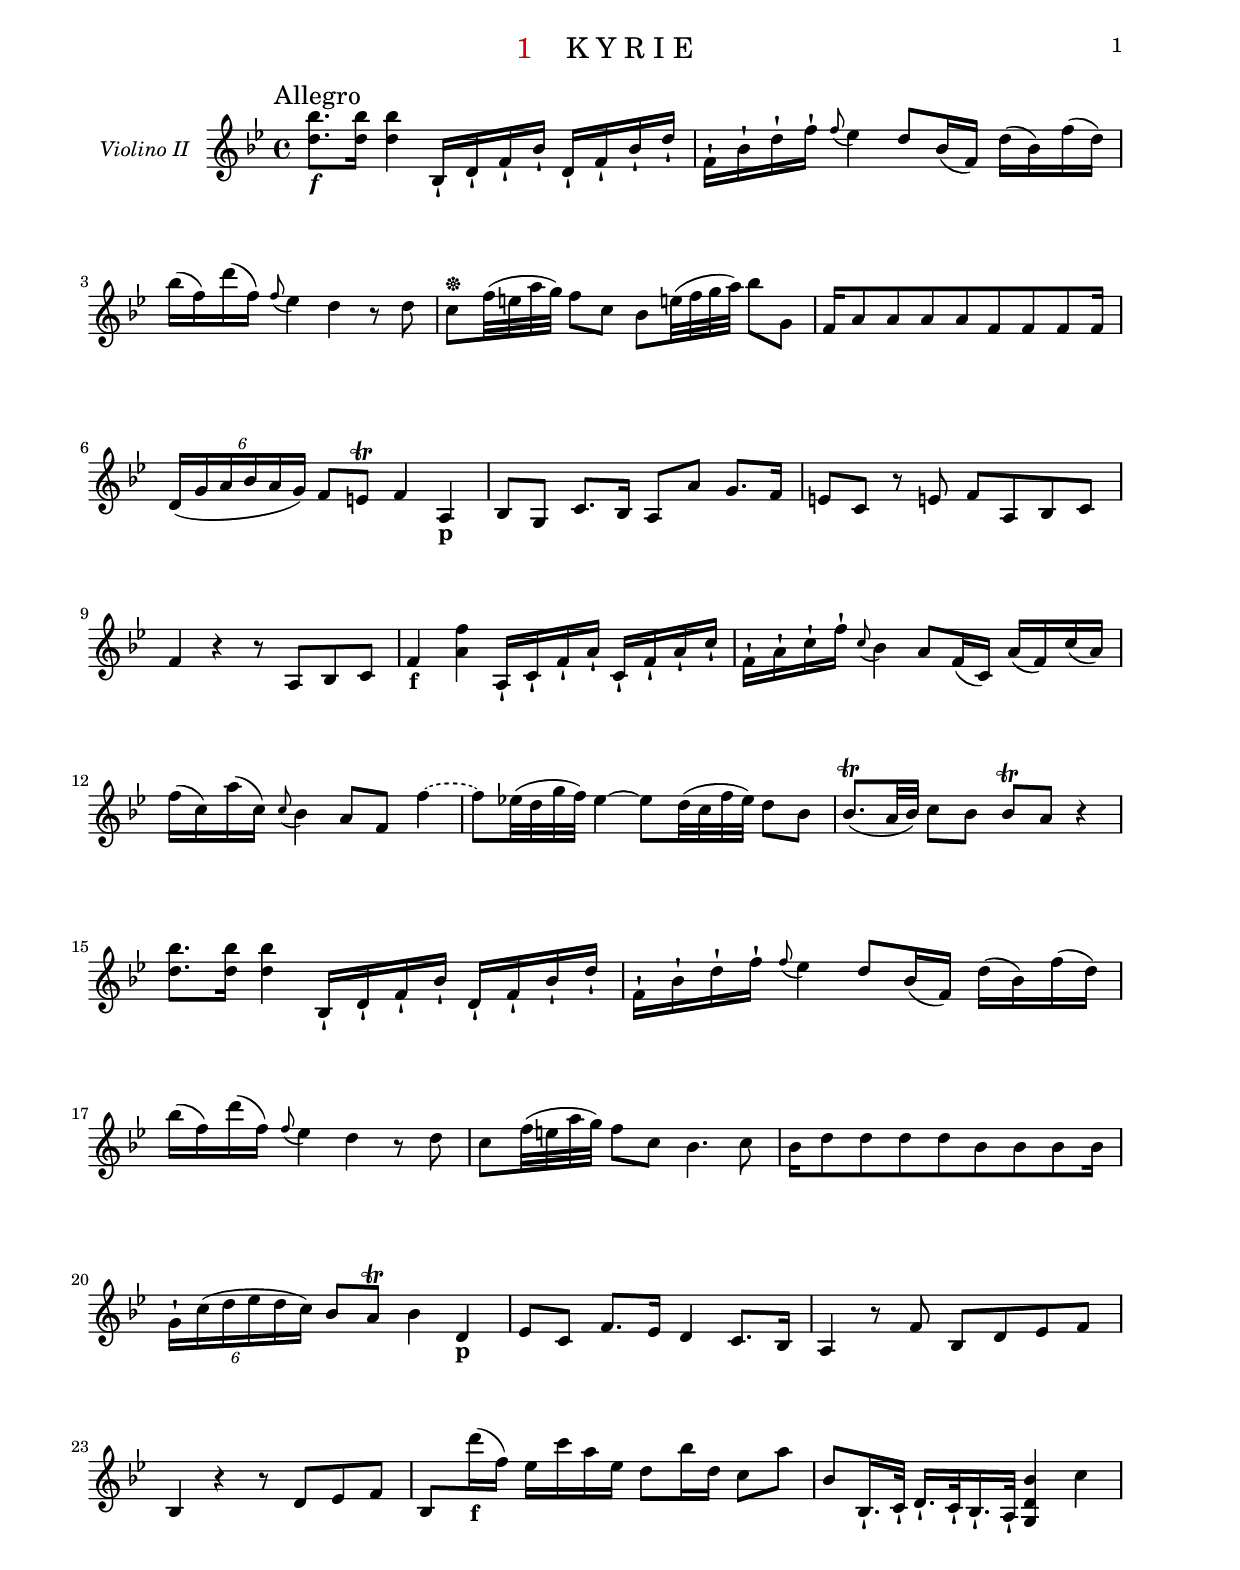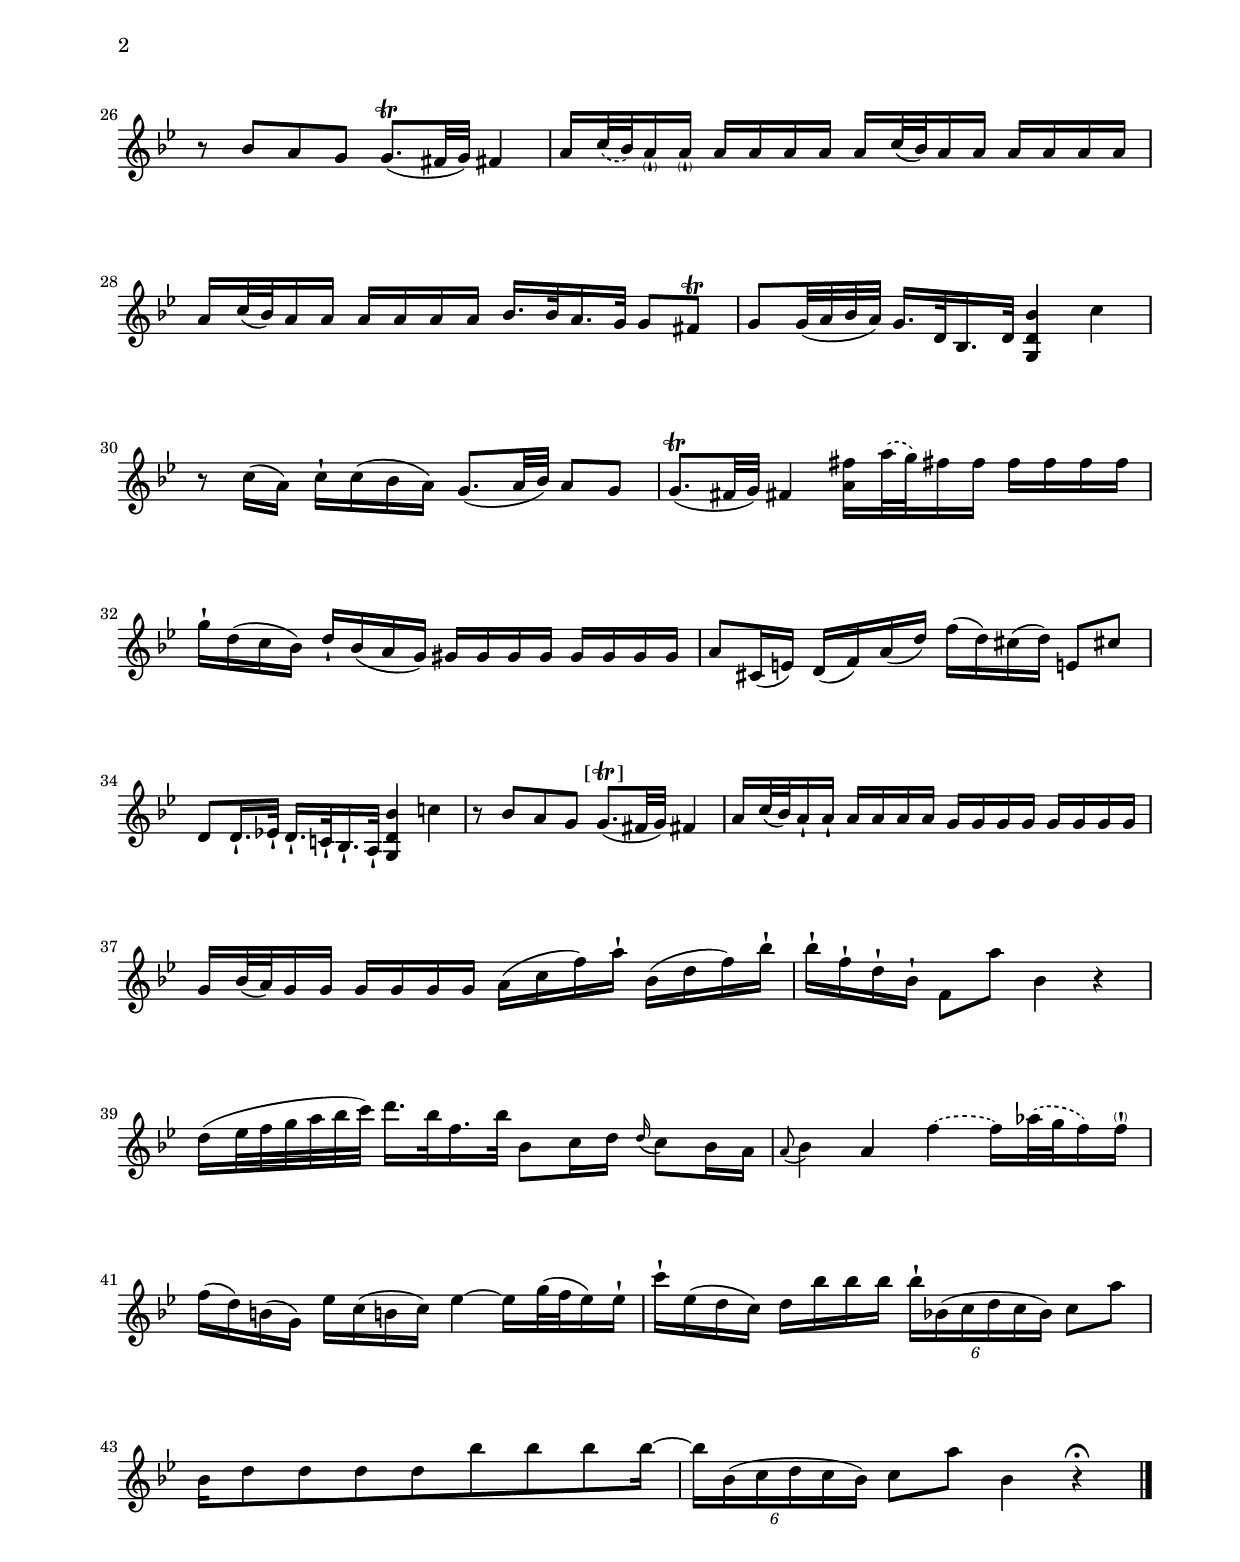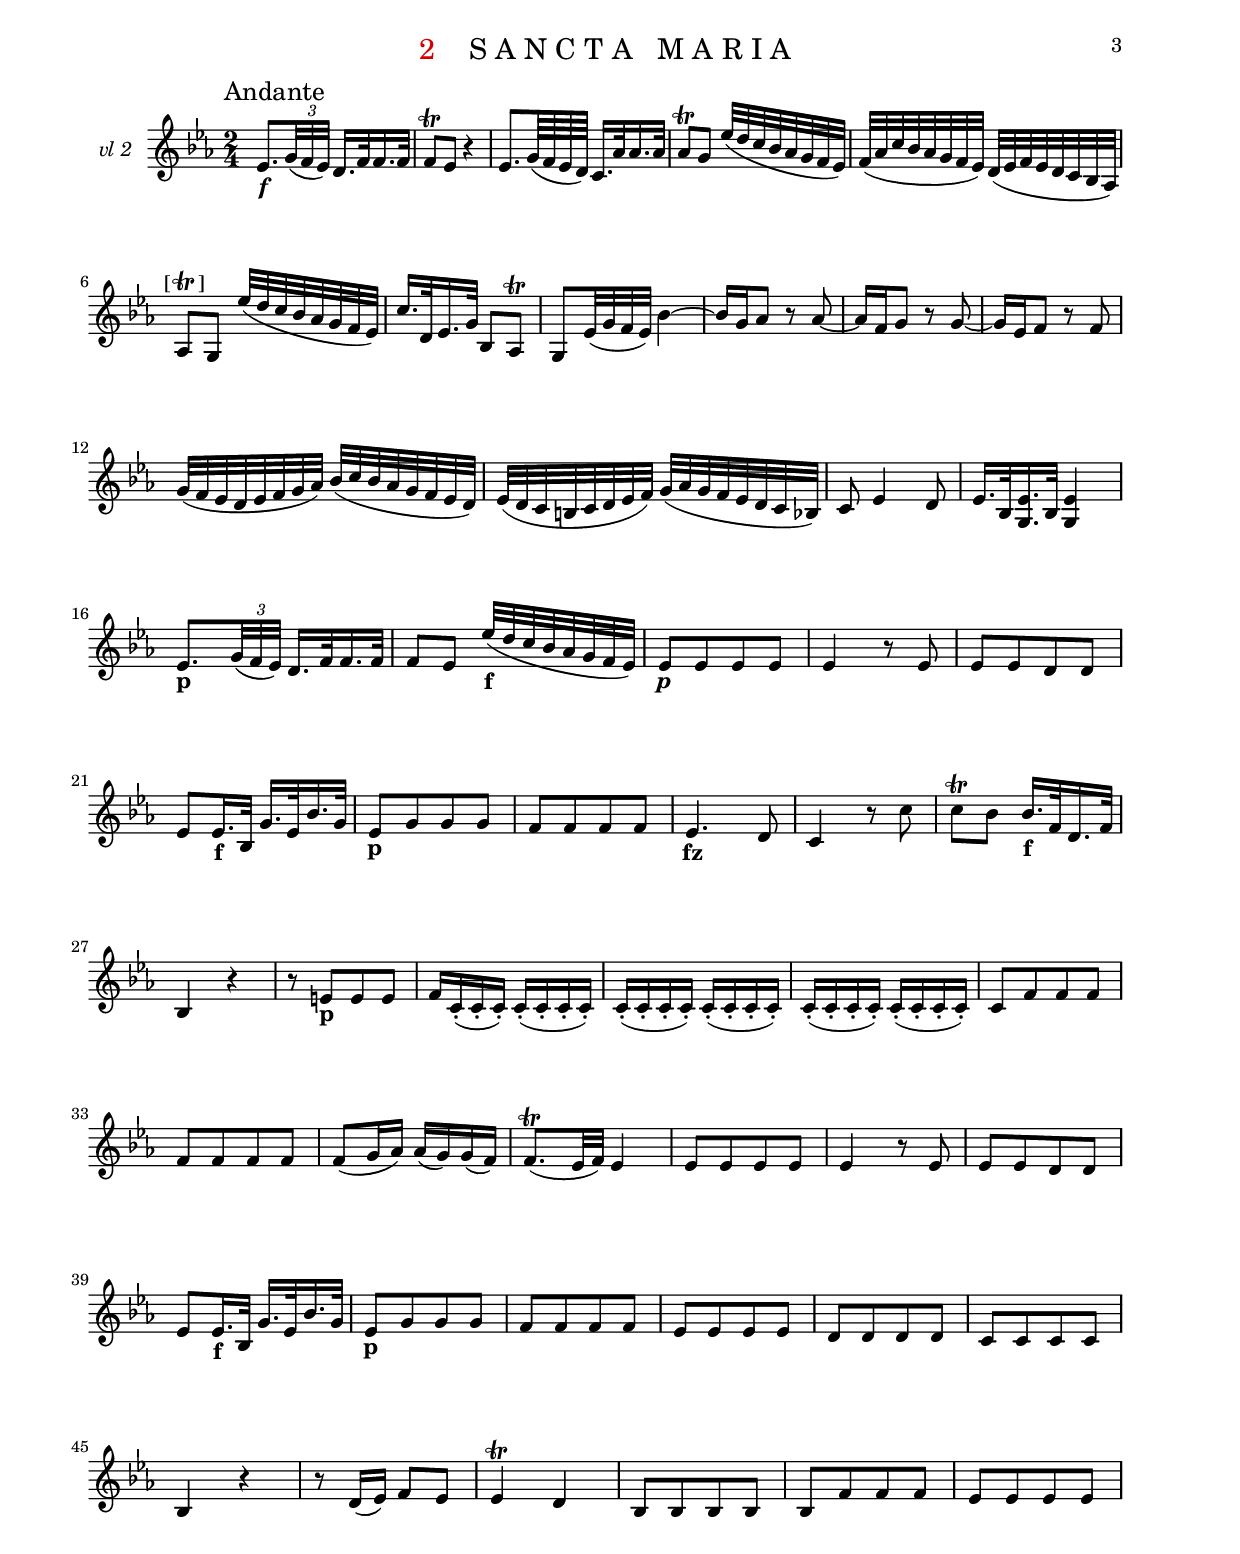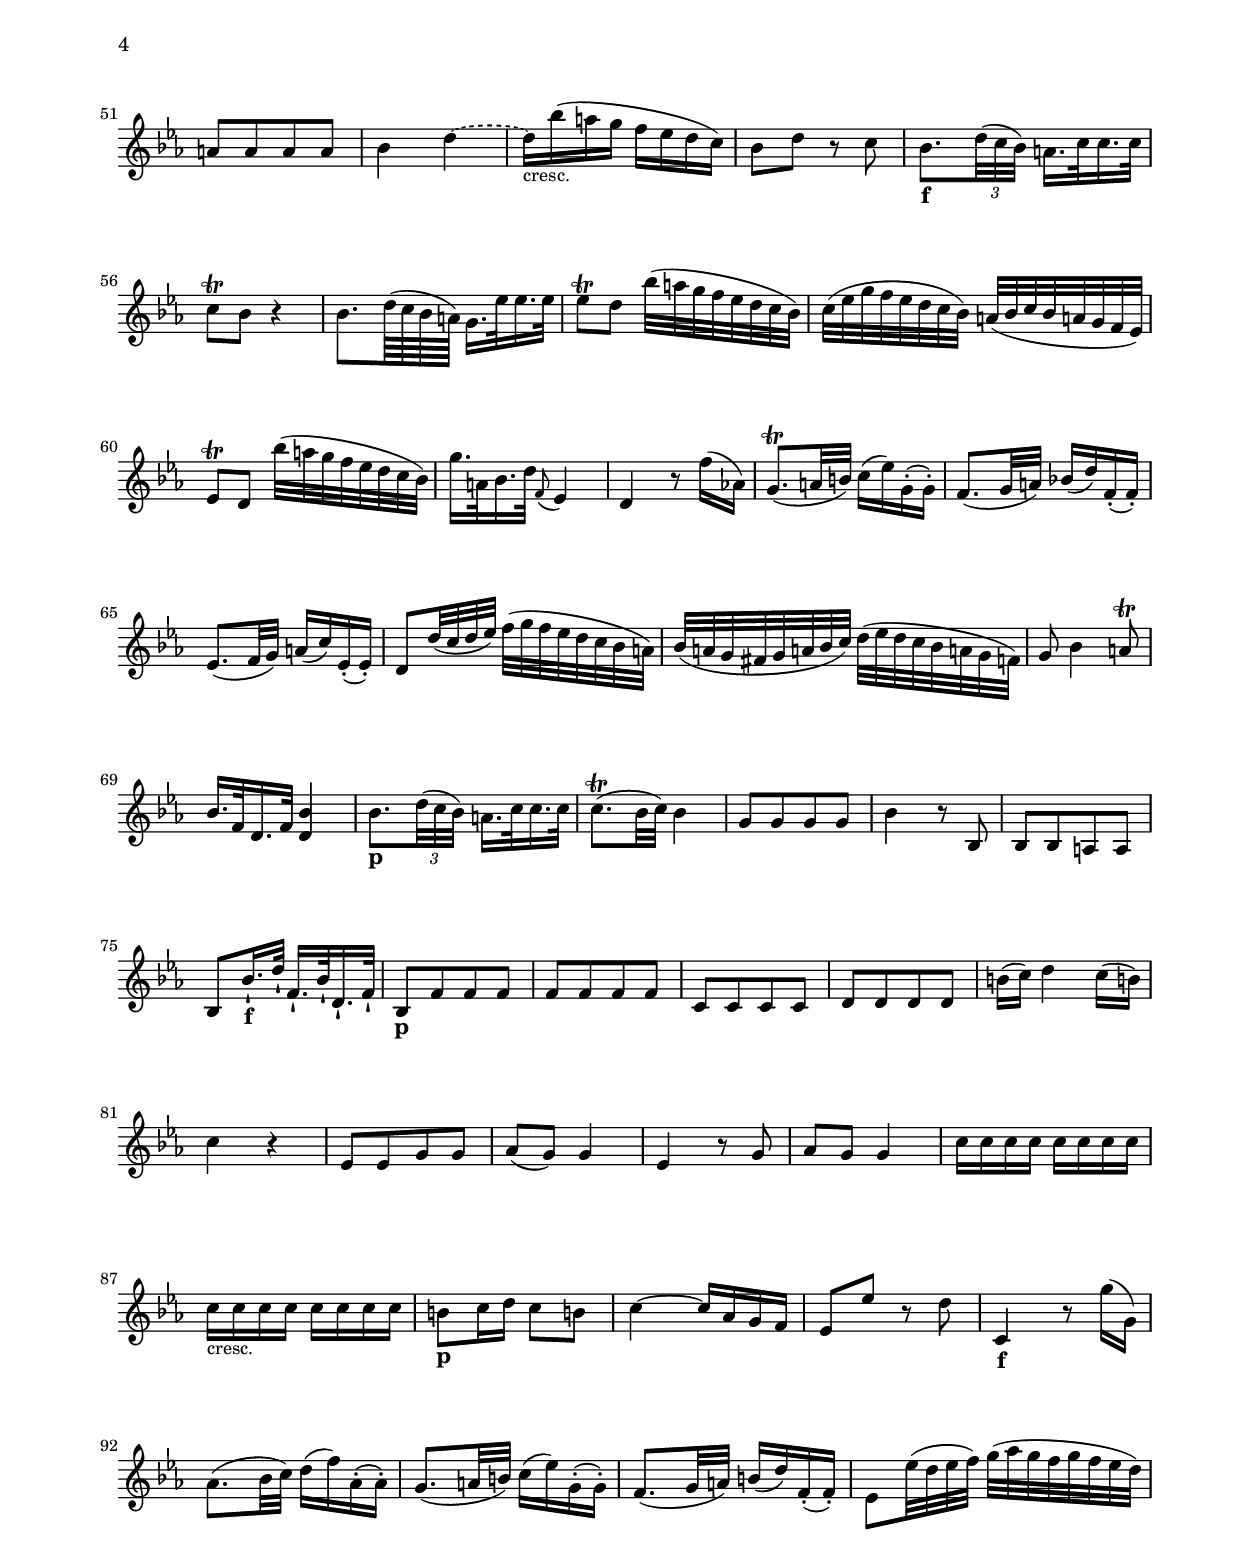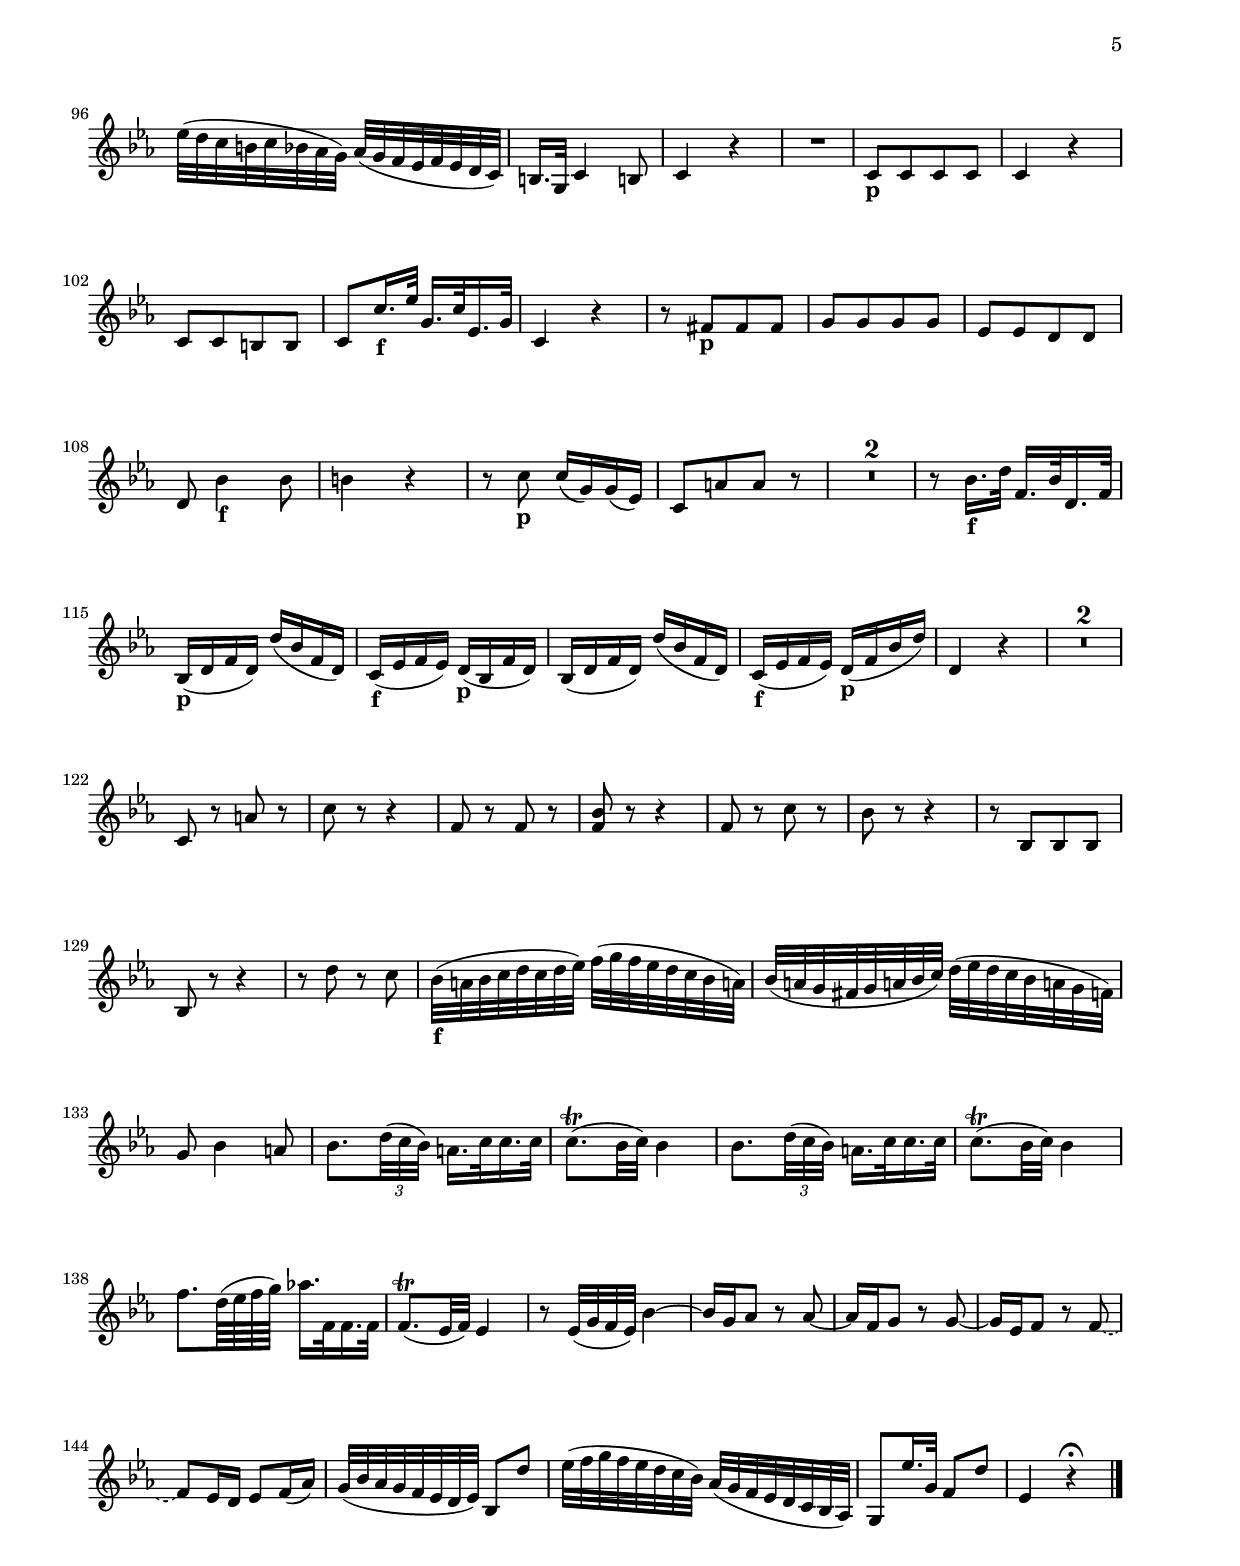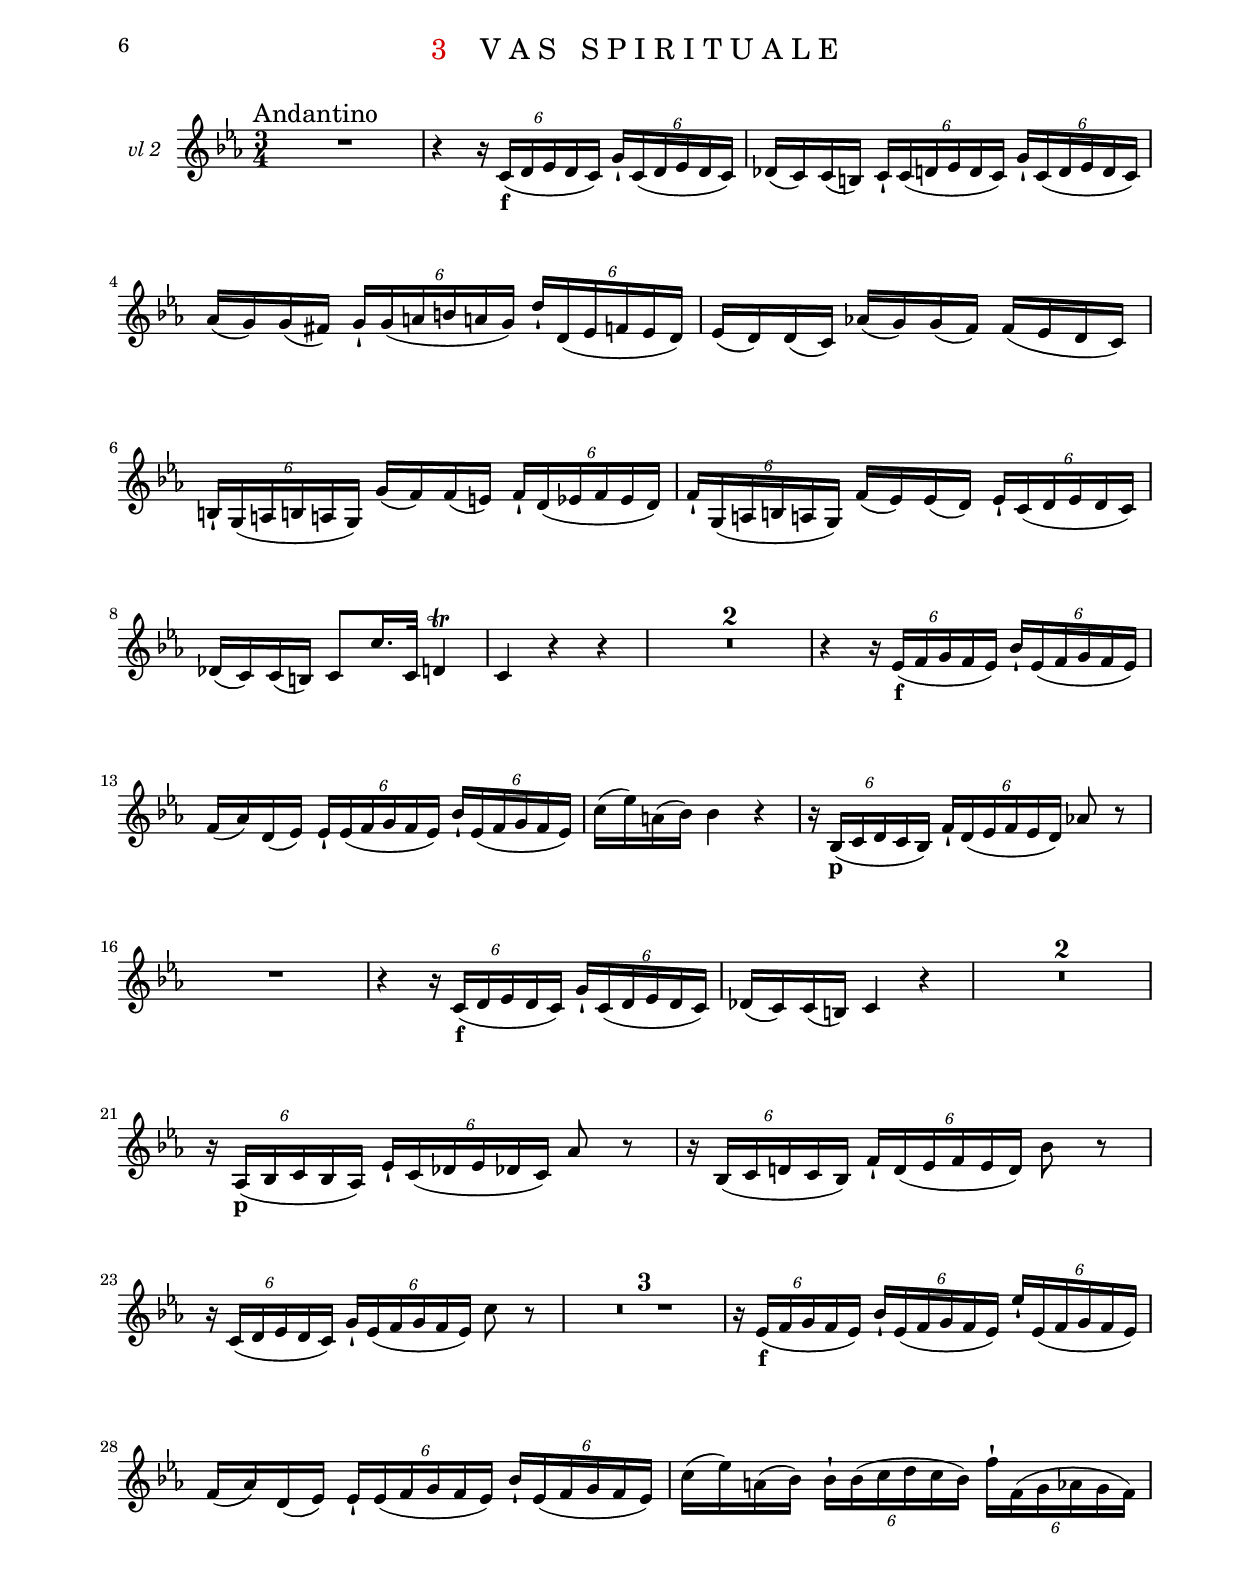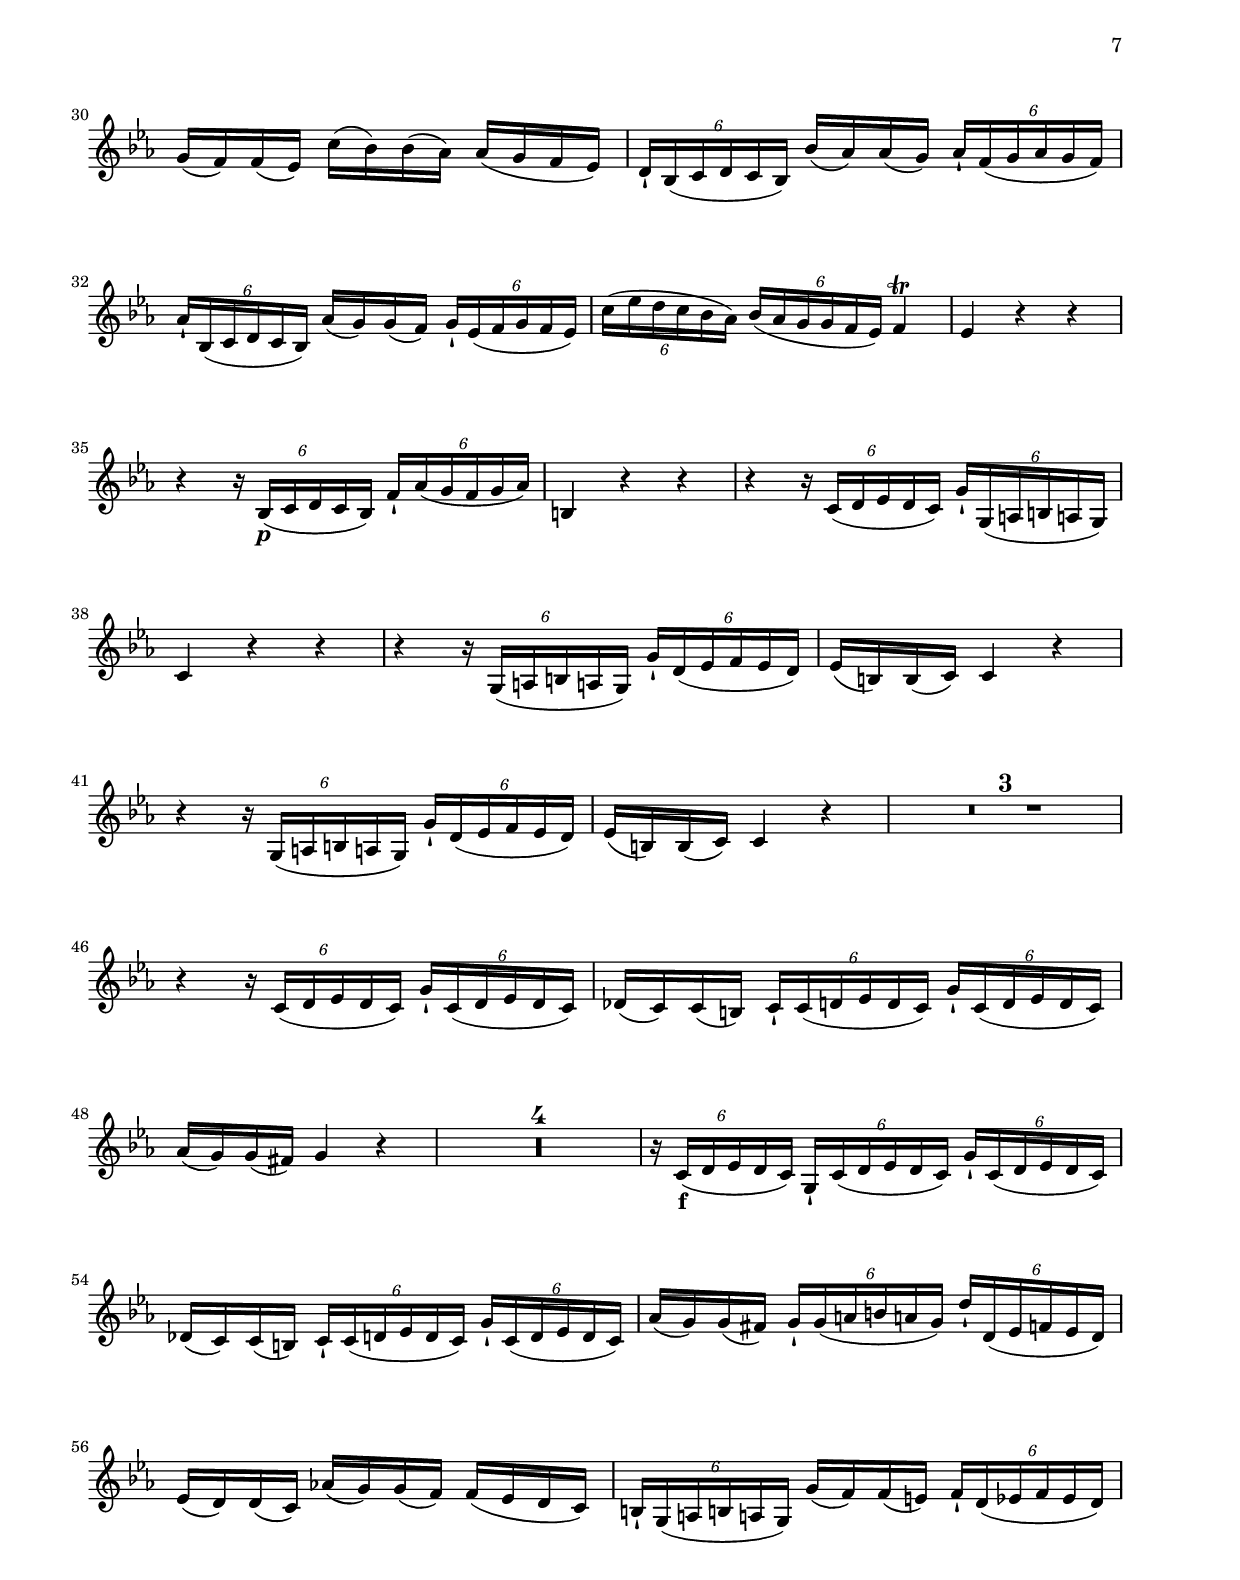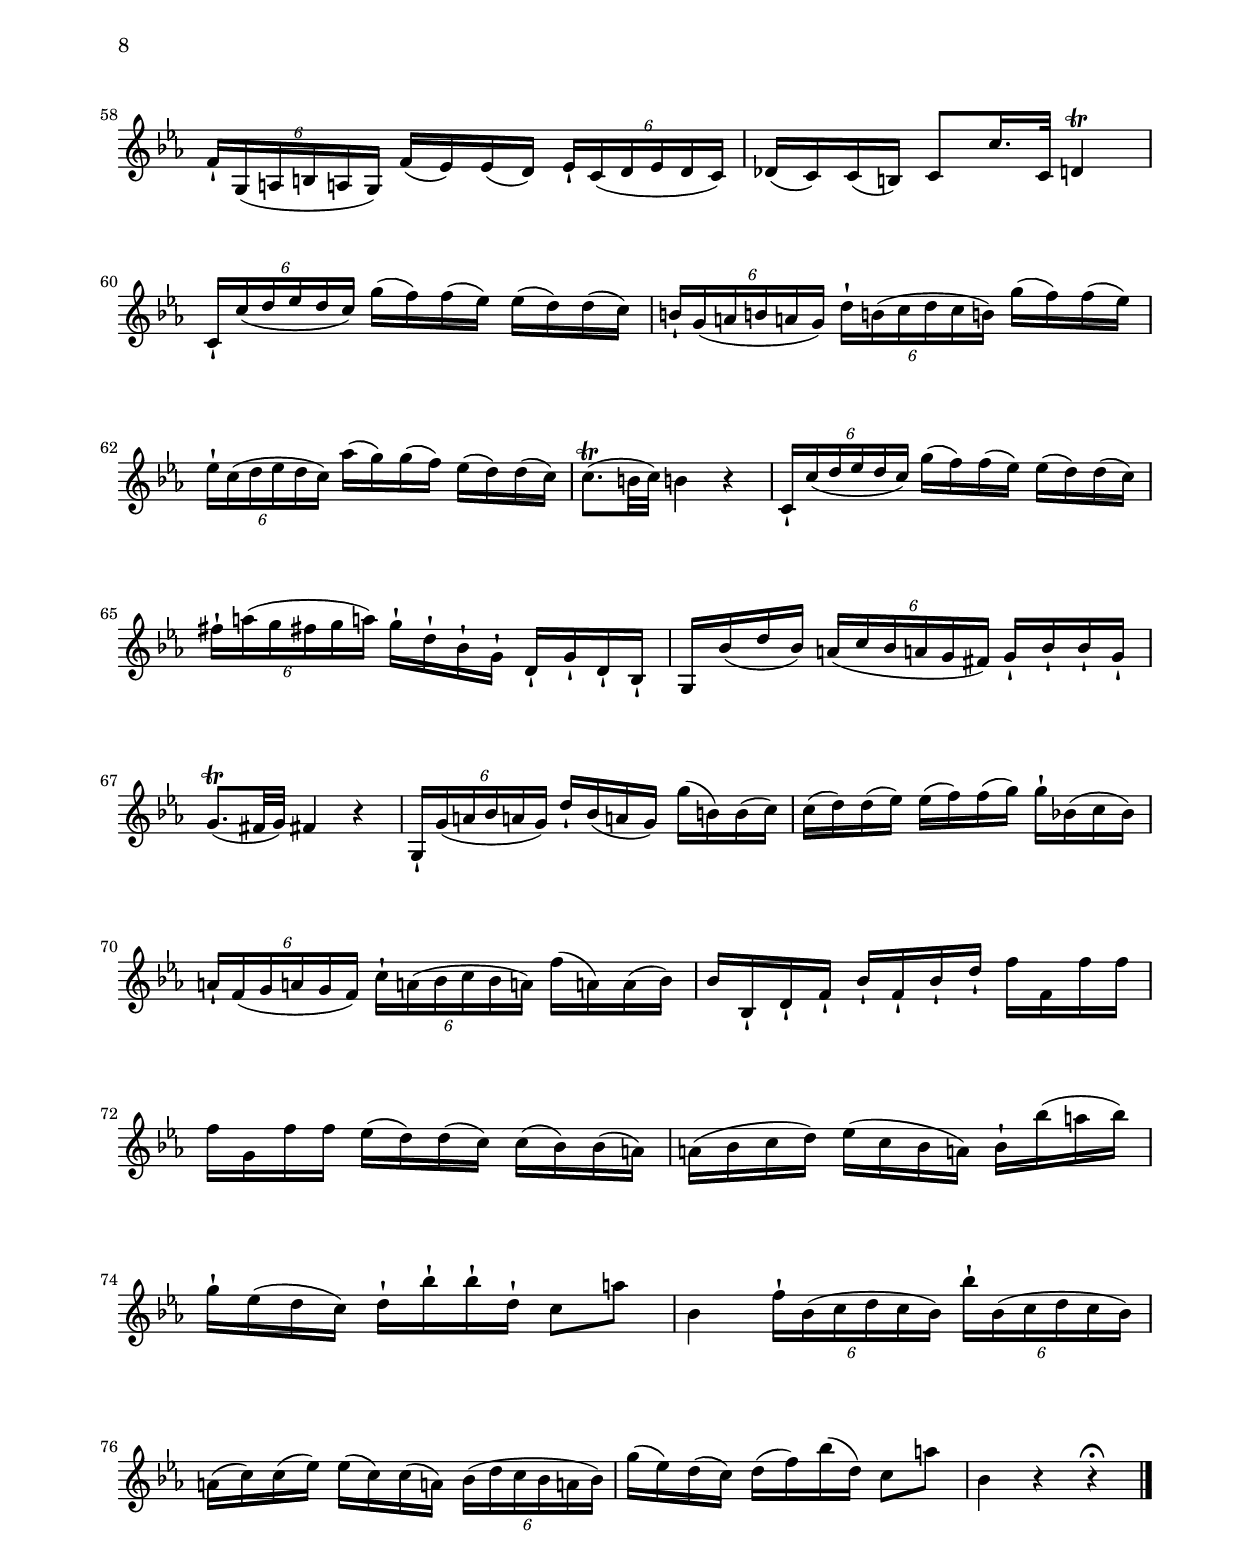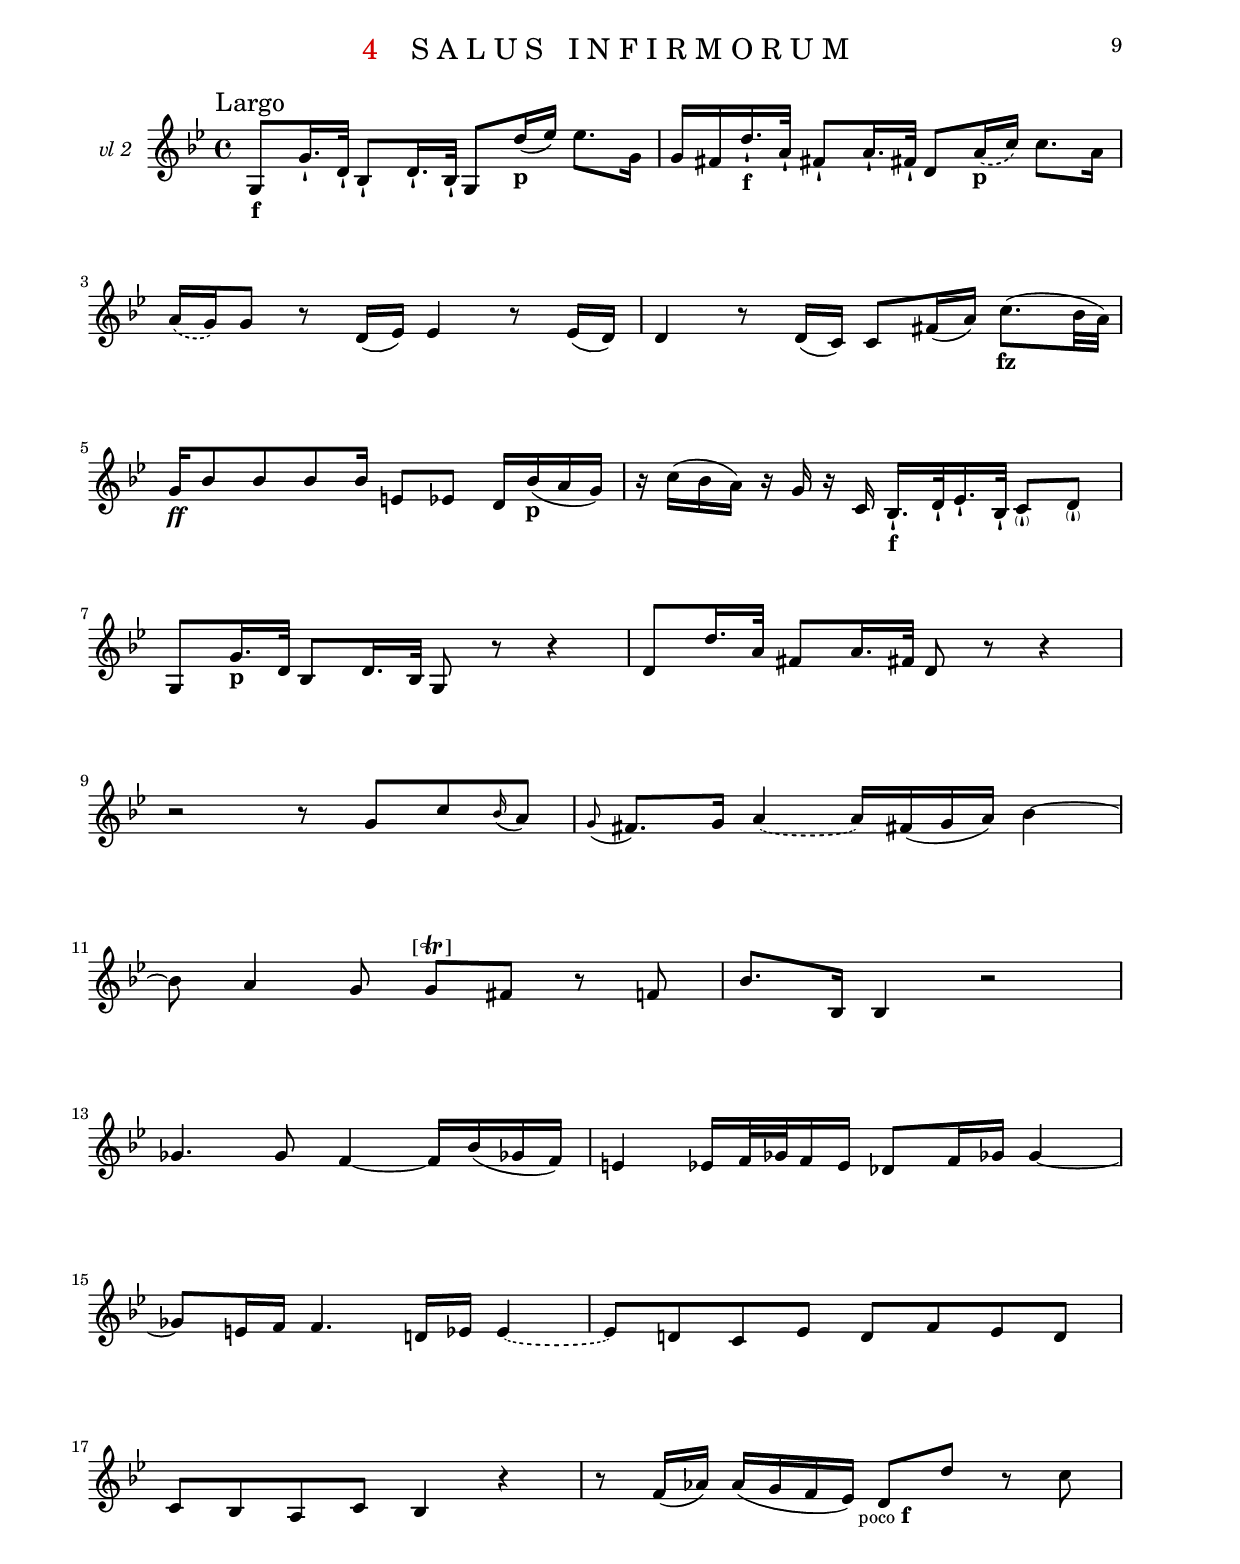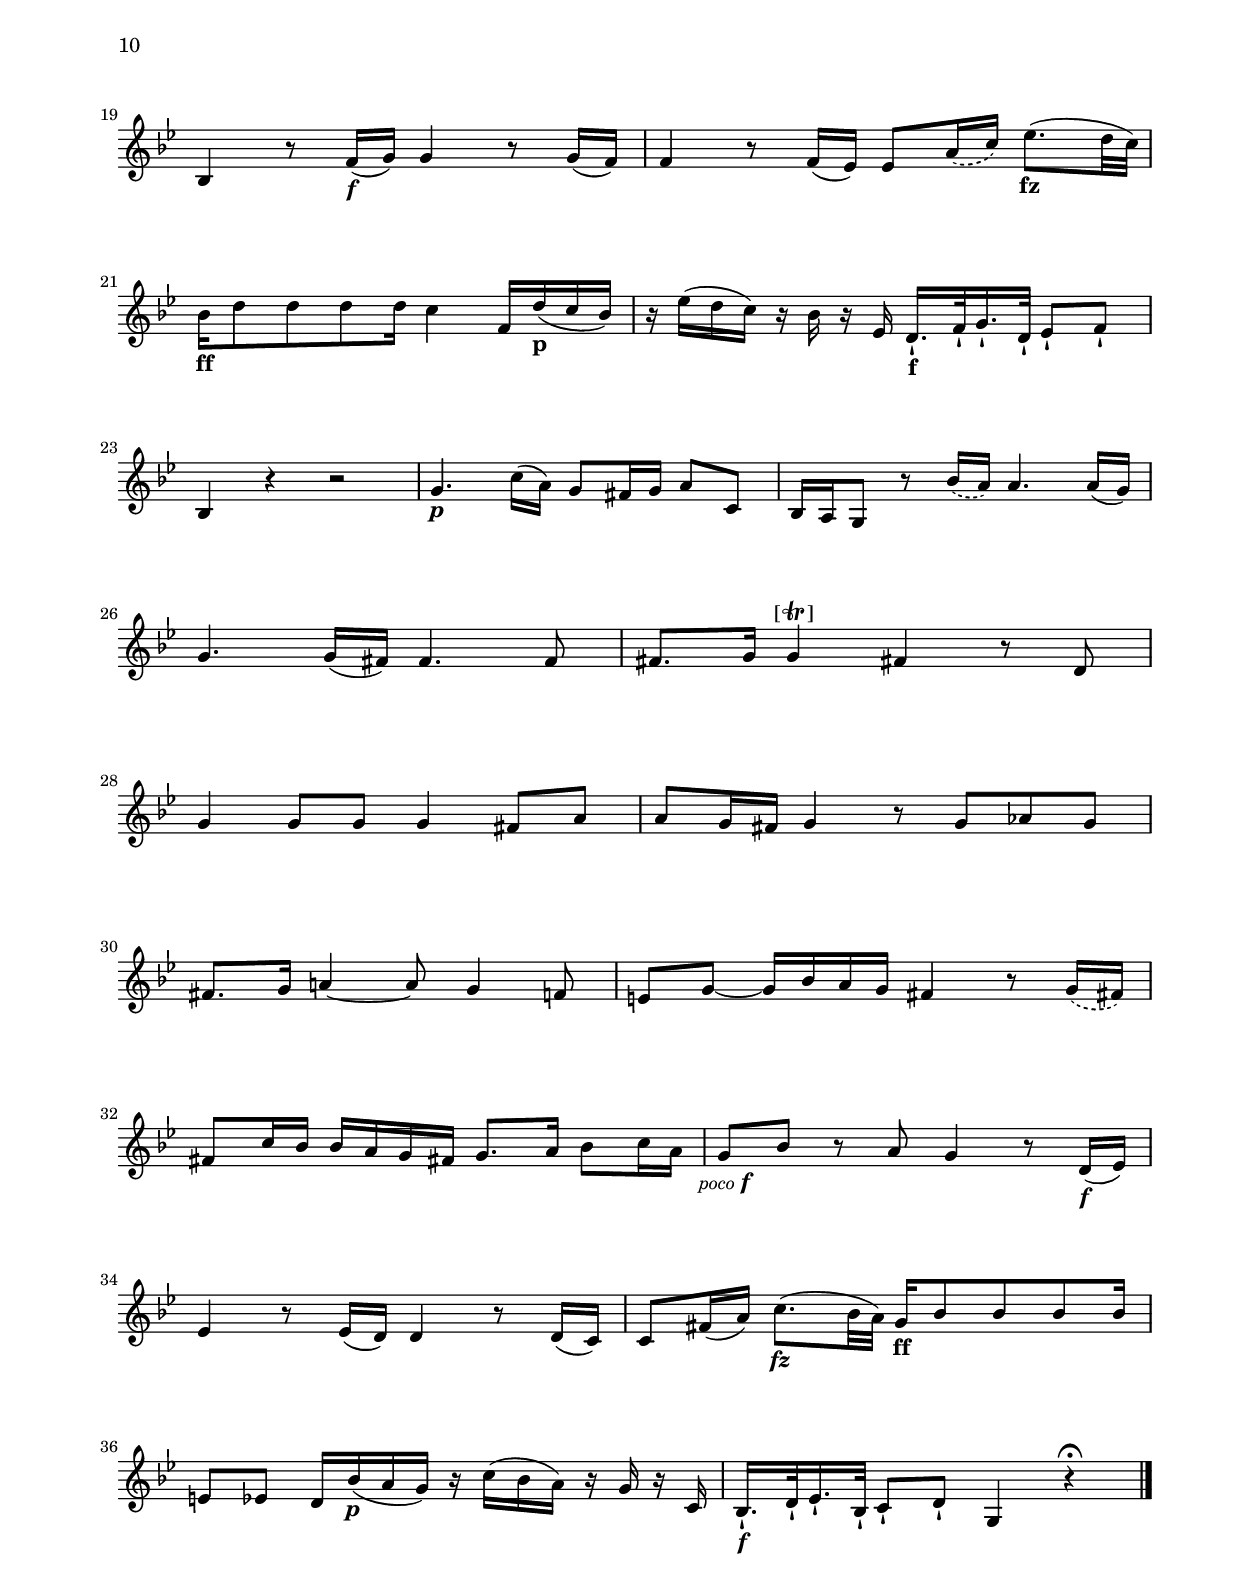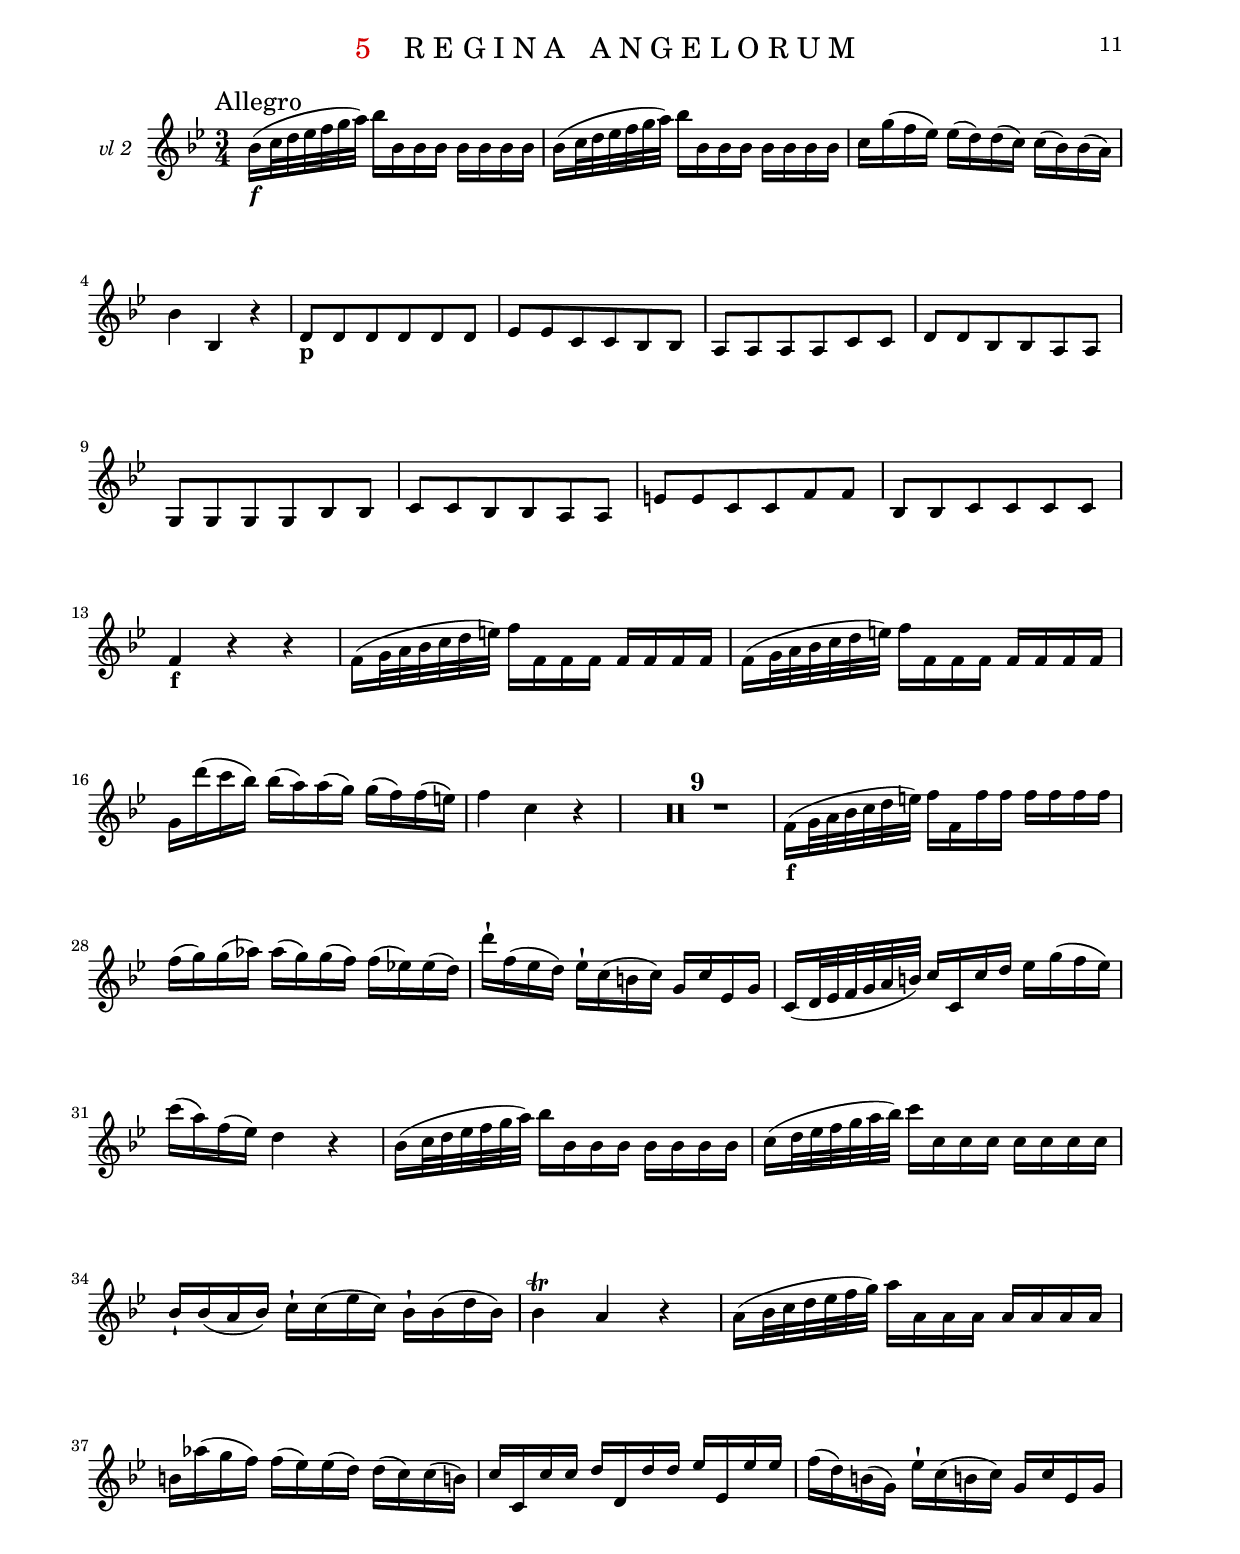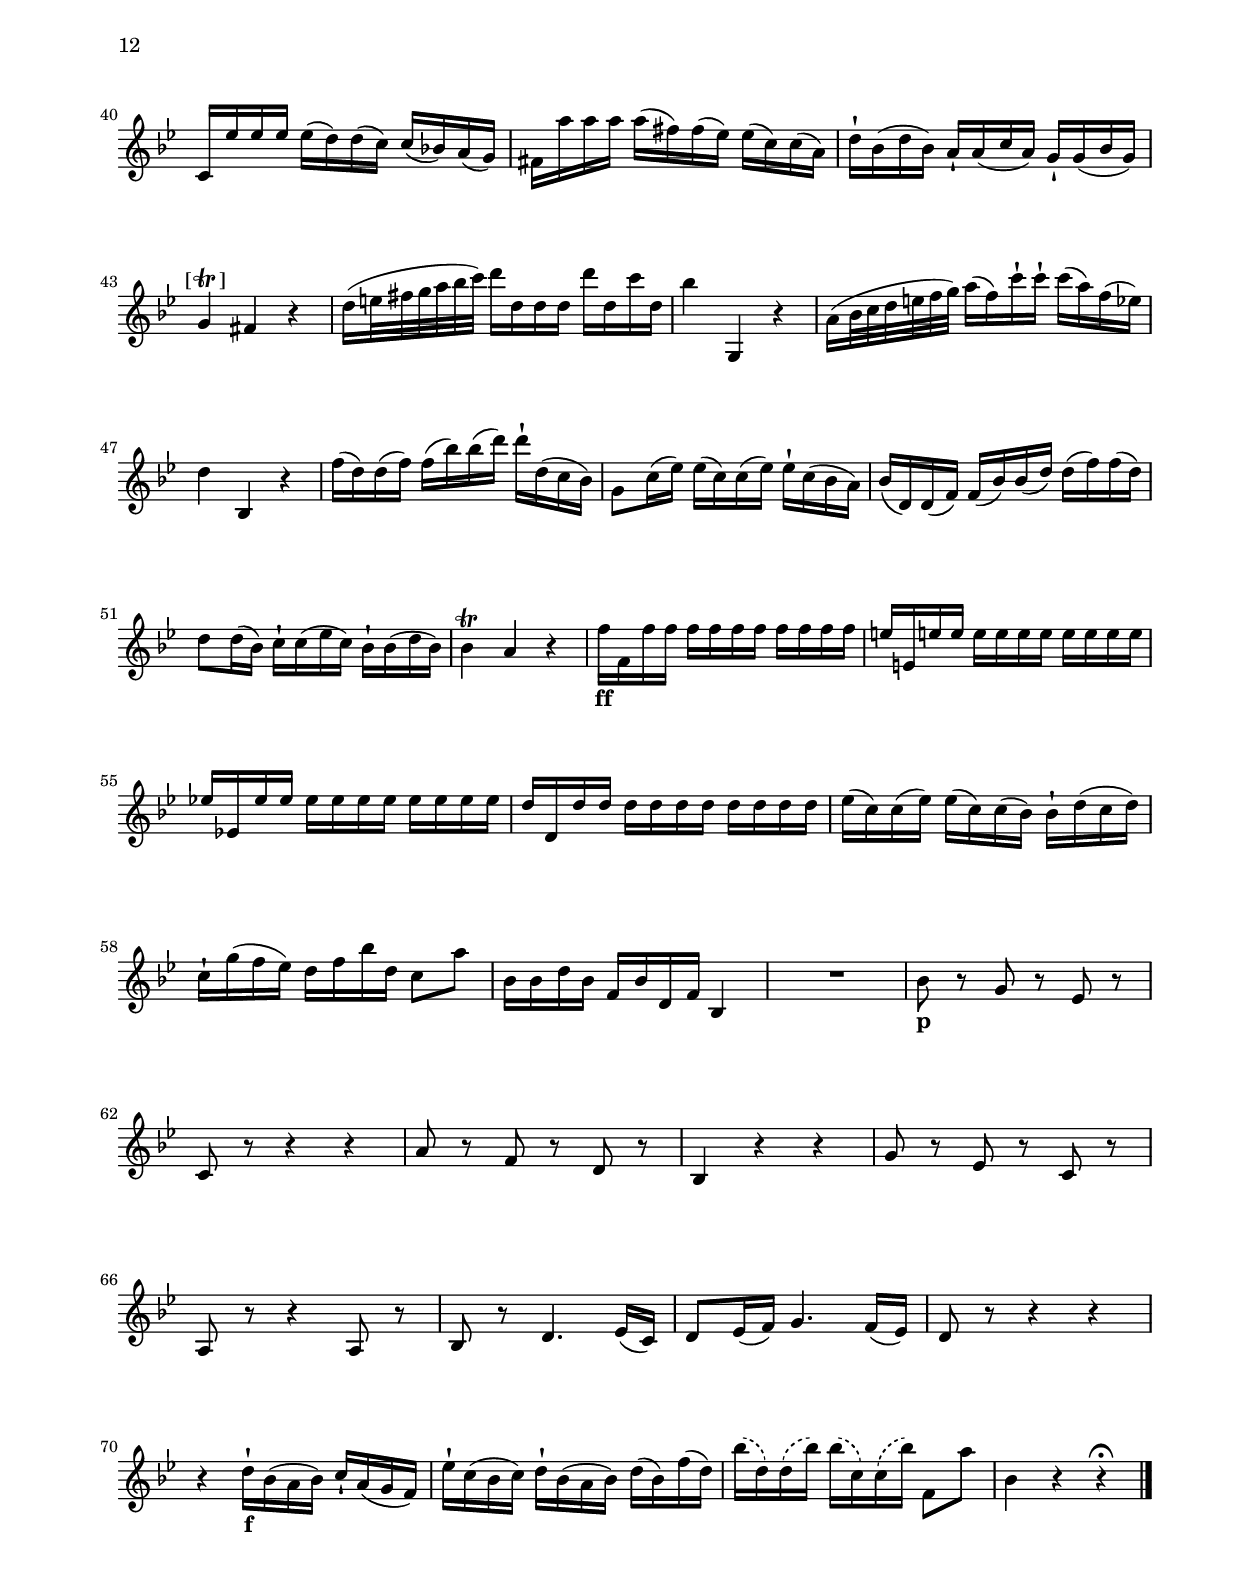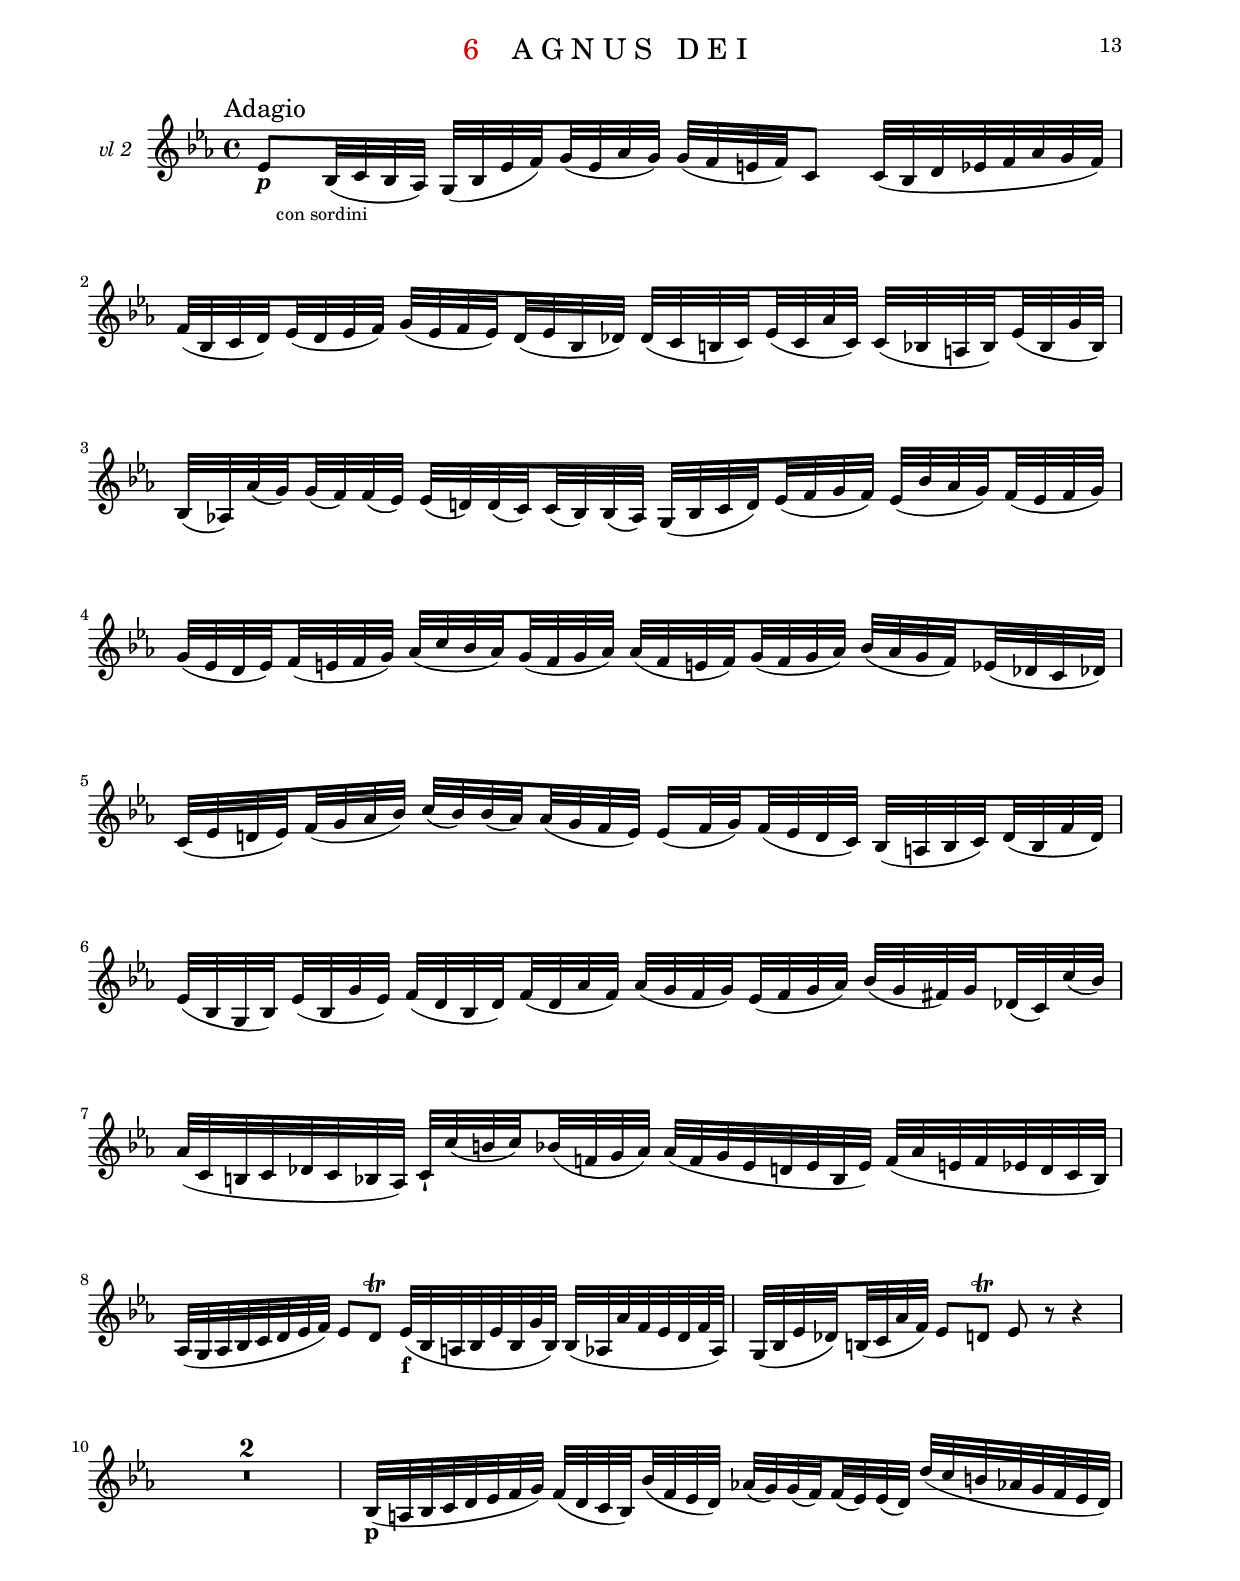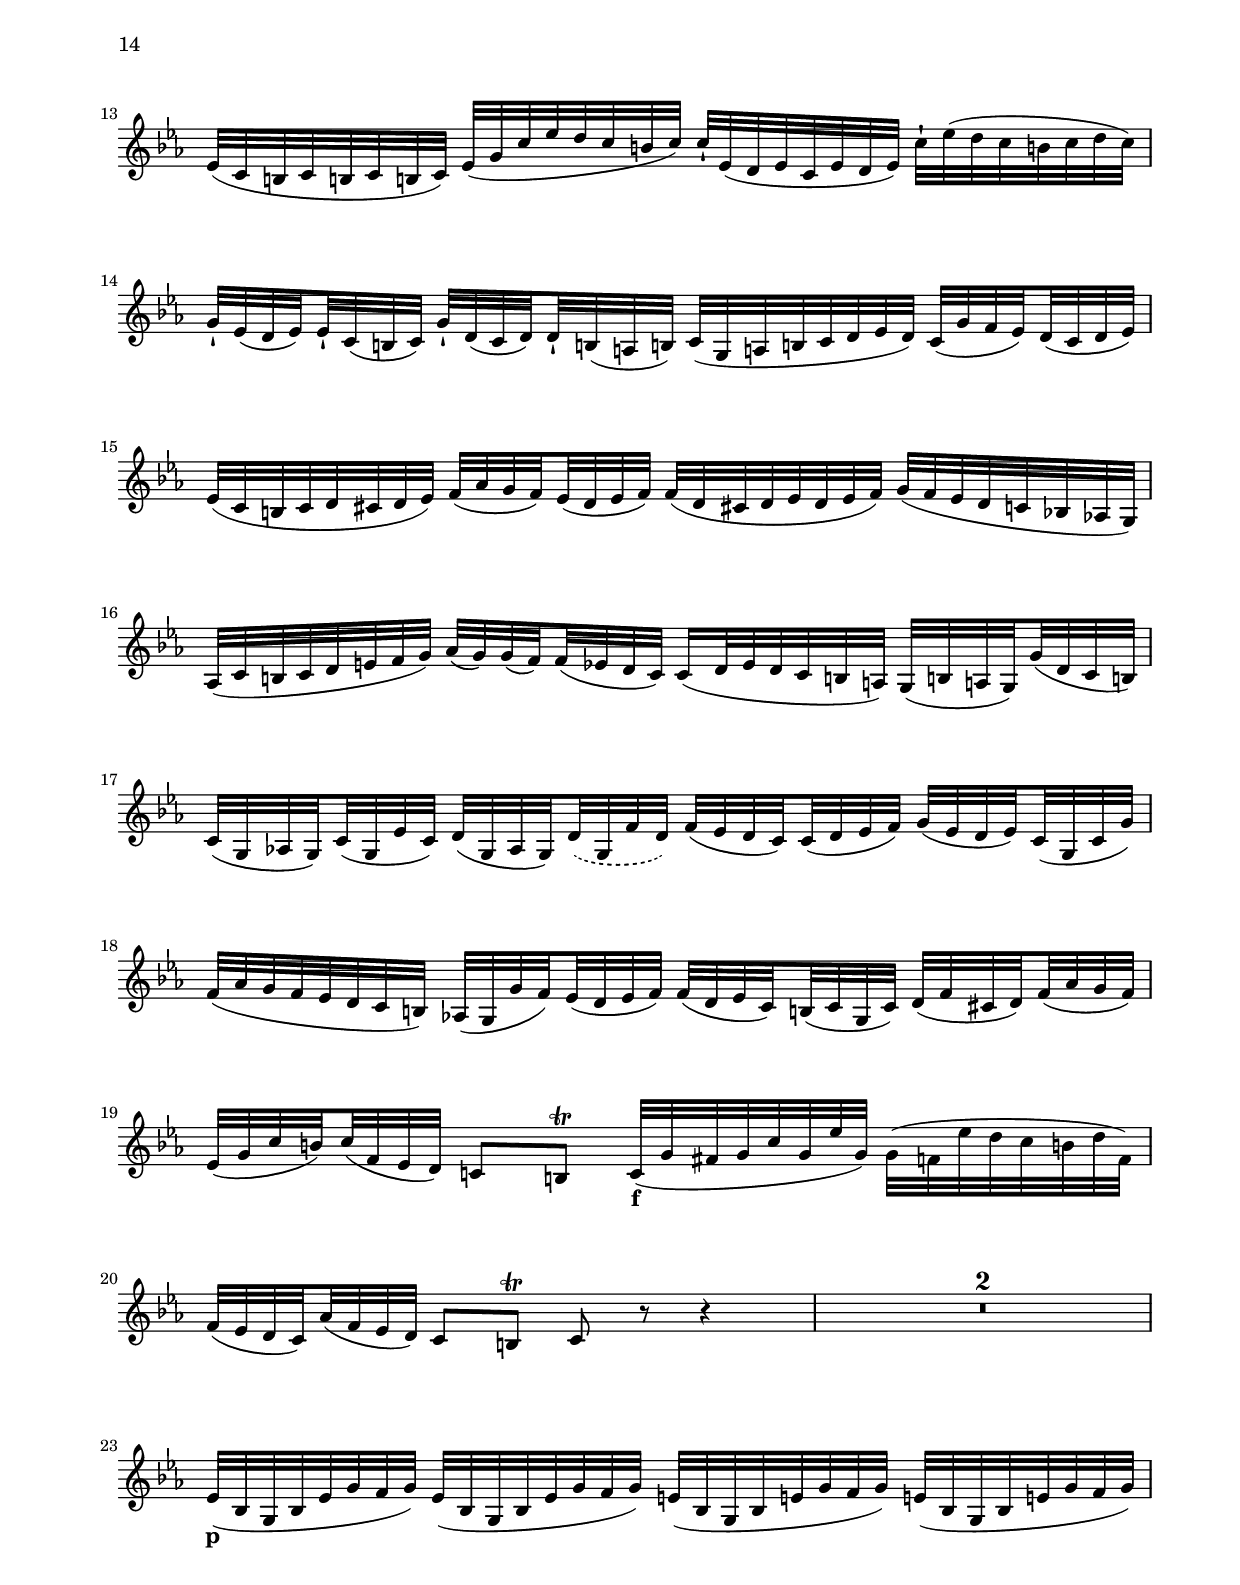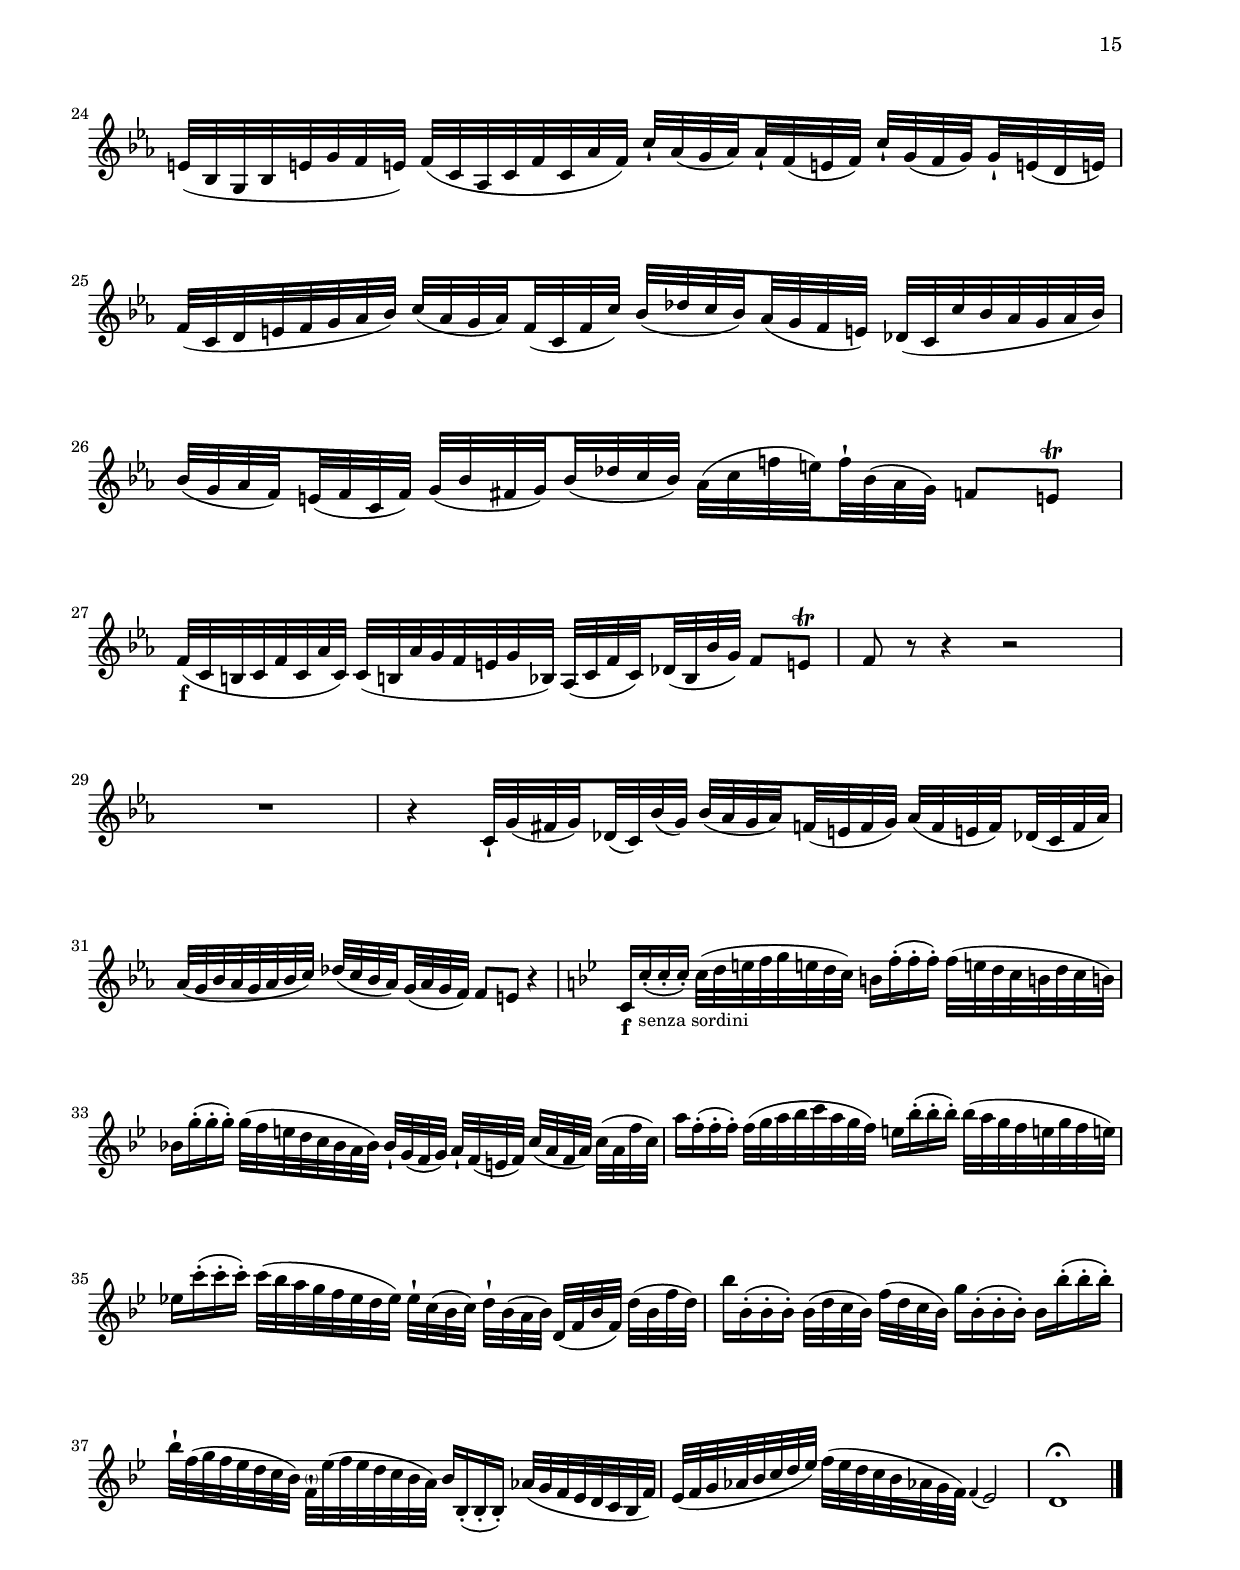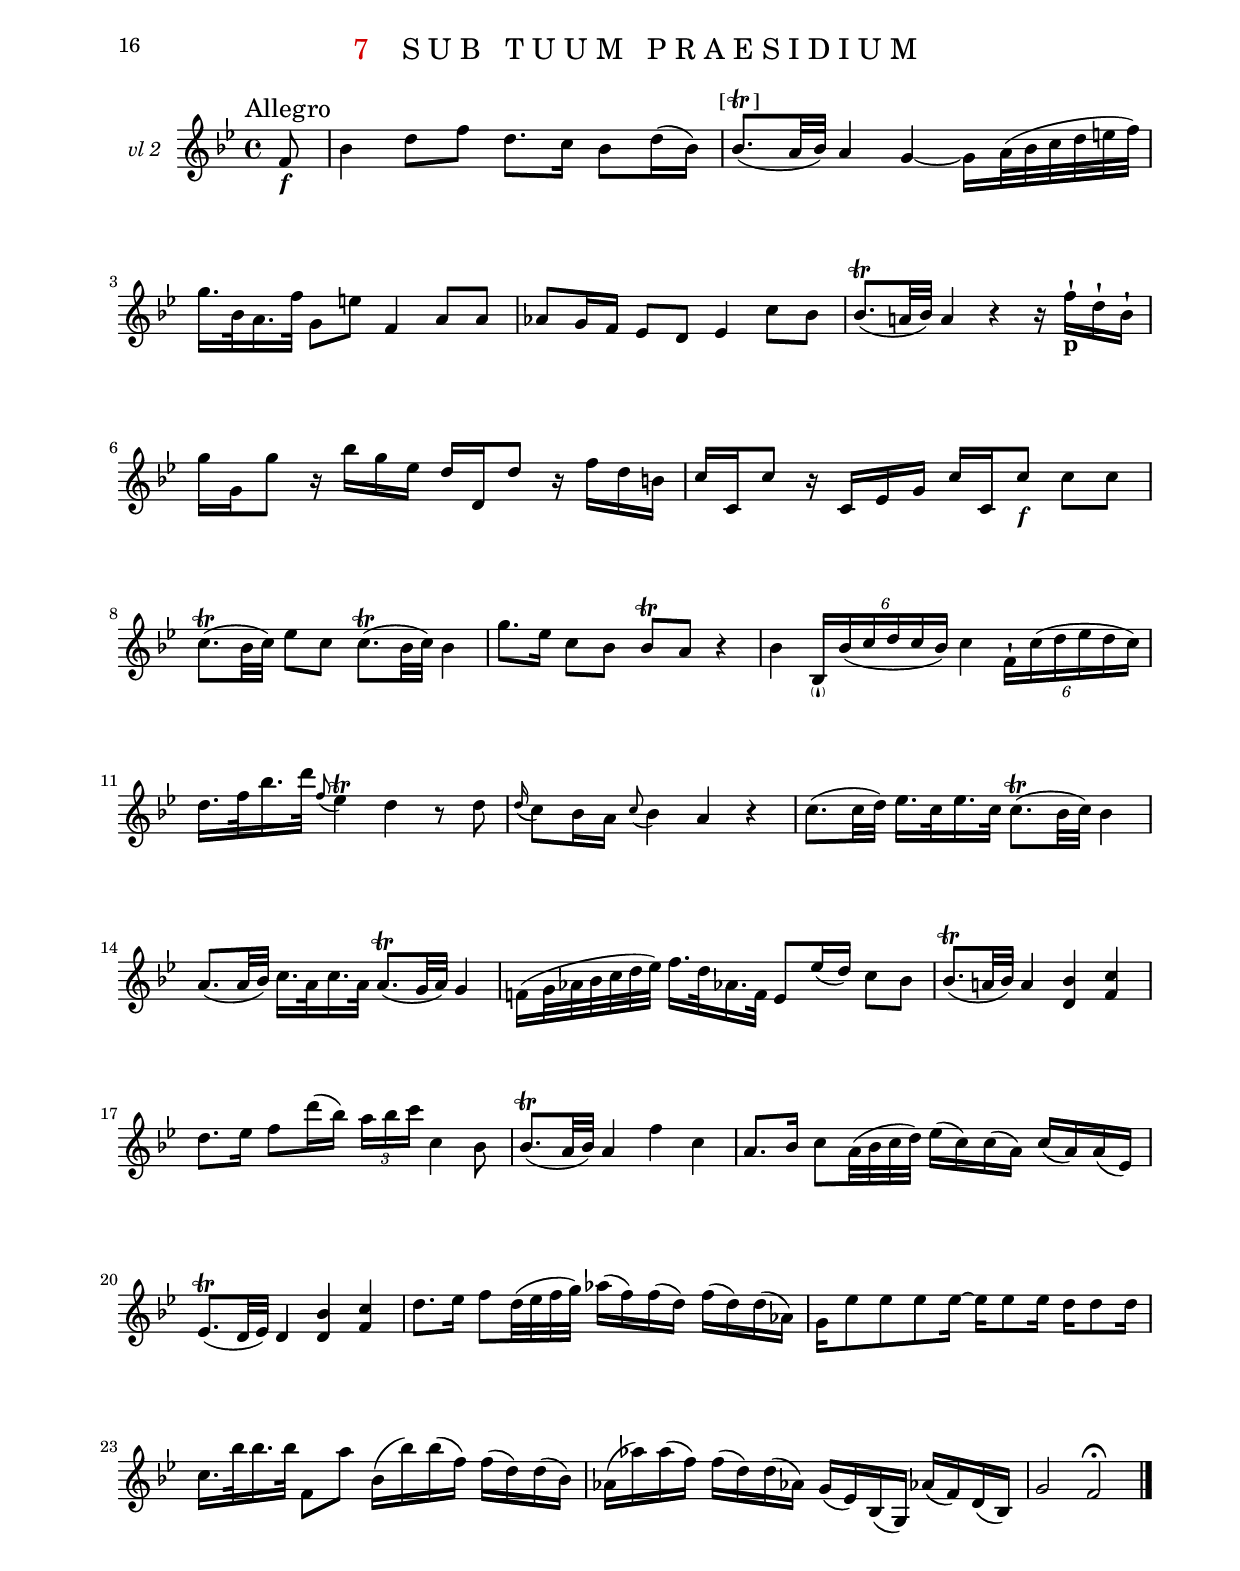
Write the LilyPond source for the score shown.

\version "2.22.0"

\include "../definitions.ly"

\paper {
  indent = 1\cm
  top-margin = 1.5\cm
  system-separator-markup = ##f
  system-system-spacing =
    #'((basic-distance . 18)
       (minimum-distance . 18)
       (padding . -100)
       (stretchability . 0))

  top-system-spacing =
    #'((basic-distance . 12)
       (minimum-distance . 12)
       (padding . -100)
       (stretchability . 0))

  top-markup-spacing =
    #'((basic-distance . 0)
       (minimum-distance . 0)
       (padding . -100)
       (stretchability . 0))

  markup-system-spacing =
    #'((basic-distance . 12)
       (minimum-distance . 12)
       (padding . -100)
       (stretchability . 0))

  systems-per-page = #9
}

#(set-global-staff-size 17.82)

\layout {
  \context {
    \Staff
    instrumentName = "vl 2"
  }
}

\book {
  \bookpart {
    \header {
      number = "1"
      title = "K Y R I E"
    }
    \paper { indent = 2\cm }
    \score {
      <<
        \new Staff {
          \set Staff.instrumentName = "Violino II"
          \KyrieViolinoII
        }
      >>
    }
  }
  \bookpart {
    \header {
      number = "2"
      title = "S A N C T A   M A R I A"
    }
    \score {
      <<
        \new Staff { \SanctaMariaViolinoII }
      >>
    }
  }
  \bookpart {
    \header {
      number = "3"
      title = "V A S   S P I R I T U A L E"
    }
    \score {
      <<
        \new Staff { \VasViolinoII }
      >>
    }
  }
  \bookpart {
    \header {
      number = "4"
      title = "S A L U S   I N F I R M O R U M"
    }
    \score {
      <<
        \new Staff { \SalusViolinoII }
      >>
    }
  }
  \bookpart {
    \header {
      number = "5"
      title = "R E G I N A   A N G E L O R U M"
    }
    \score {
      <<
        \new Staff { \ReginaViolinoII }
      >>
    }
  }
  \bookpart {
    \header {
      number = "6"
      title = "A G N U S   D E I"
    }
    \score {
      <<
        \new Staff { \AgnusDeiViolinoII }
      >>
      \layout { \override Score.SpacingSpanner.common-shortest-duration = #(ly:make-moment 1/4) }
    }
  }
  \bookpart {
    \header {
      number = "7"
      title = "S U B   T U U M   P R A E S I D I U M"
    }
    \paper { page-count = #1 }
    \score {
      <<
        \new Staff { \SubTuumViolinoII }
      >>
    }
  }
}
